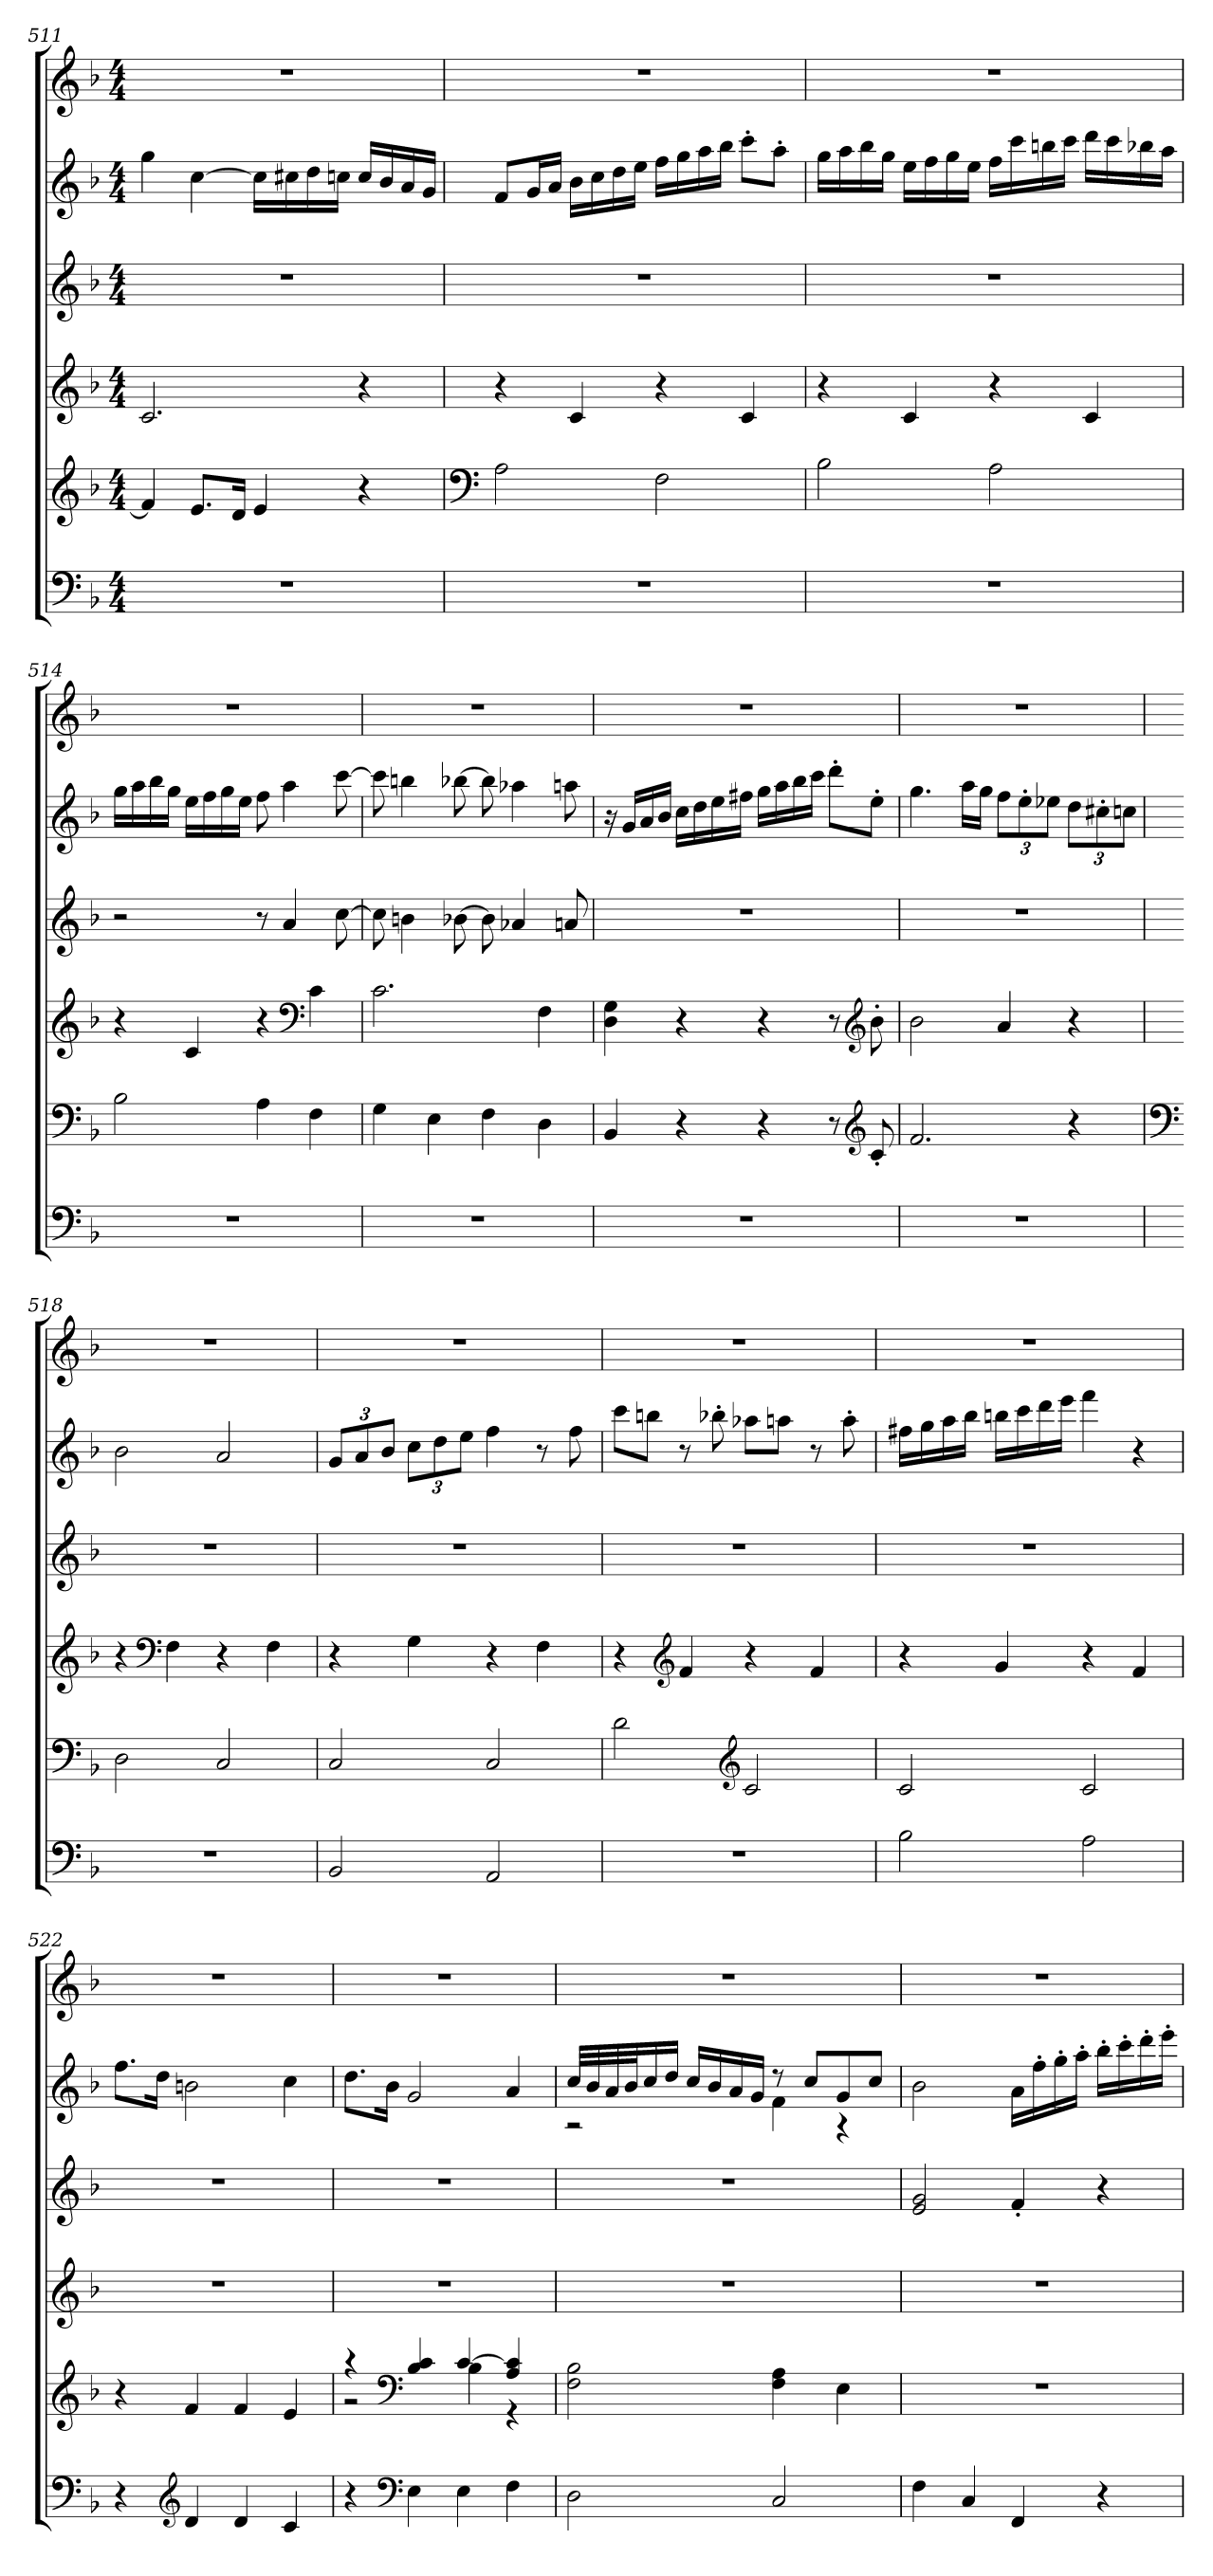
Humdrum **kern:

**kern	**kern	**kern	**kern	**kern	**kern
*part5	*part4	*part3	*part2	*part1	*part1
*staff6	*staff5	*staff4	*staff3	*staff2	*staff1
!!LO:LB:g=z
*clefF4	*clefG2	*clefG2	*clefG2	*clefG2	*clefG2
*k[b-]	*k[b-]	*k[b-]	*k[b-]	*k[b-]	*k[b-]
*M4/4	*M4/4	*M4/4	*M4/4	*M4/4	*M4/4
=511	=511	=511	=511	=511	=511
1r	4f/]	2.c/	1r	4gg\	1r
.	8.e/L	.	.	[4cc\	.
.	16d/Jk	.	.	.	.
.	4e/	.	.	16cc\LL]	.
.	.	.	.	16cc#X\	.
.	.	.	.	16dd\	.
.	.	.	.	16ccn\JJ	.
.	4r	4r	.	16cc/LL	.
.	.	.	.	16b-/	.
.	.	.	.	16a/	.
.	.	.	.	16g/JJ	.
=512	=512	=512	=512	=512	=512
*	*clefF4	*	*	*	*
*	*	*	*	*	*MM150
1r	2A\	4r	1r	8f/L	1r
.	.	.	.	16g/L	.
.	.	.	.	16a/JJ	.
.	.	4c/	.	16b-\LL	.
.	.	.	.	16cc\	.
.	.	.	.	16dd\	.
.	.	.	.	16ee\JJ	.
.	2F\	4r	.	16ff\LL	.
.	.	.	.	16gg\	.
.	.	.	.	16aa\	.
.	.	.	.	16bb-\JJ	.
.	.	4c/	.	8ccc'\L	.
.	.	.	.	8aa'\J	.
!!LO:PB:g=z
=513	=513	=513	=513	=513	=513
1r	2B-\	4r	1r	16gg\LL	1r
.	.	.	.	16aa\	.
.	.	.	.	16bb-\	.
.	.	.	.	16gg\JJ	.
.	.	4c/	.	16ee\LL	.
.	.	.	.	16ff\	.
.	.	.	.	16gg\	.
.	.	.	.	16ee\JJ	.
.	2A\	4r	.	16ff\LL	.
.	.	.	.	16ccc\	.
.	.	.	.	16bbn\	.
.	.	.	.	16ccc\JJ	.
.	.	4c/	.	16ddd\LL	.
.	.	.	.	16ccc\	.
.	.	.	.	16bb-X\	.
.	.	.	.	16aa\JJ	.
=514	=514	=514	=514	=514	=514
1r	2B-\	4r	2r	16gg\LL	1r
.	.	.	.	16aa\	.
.	.	.	.	16bb-\	.
.	.	.	.	16gg\JJ	.
.	.	4c/	.	16ee\LL	.
.	.	.	.	16ff\	.
.	.	.	.	16gg\	.
.	.	.	.	16ee\JJ	.
.	4A\	4r	8r	8ff\	.
.	.	.	4a/	4aa\	.
*	*	*clefF4	*	*	*
.	4F\	4c\	.	.	.
.	.	.	[8cc\	[8ccc\	.
=515	=515	=515	=515	=515	=515
1r	4G\	2.c\	8cc\]	8ccc\]	1r
.	.	.	4bn\	4bbn\	.
.	4E\	.	.	.	.
.	.	.	[8b-X\	[8bb-X\	.
.	4F\	.	8b-\]	8bb-\]	.
.	.	.	4a-X/	4aa-X\	.
.	4D\	4F\	.	.	.
.	.	.	8an/	8aan\	.
!!LO:LB:g=z
=516	=516	=516	=516	=516	=516
1r	4BB-/	4D\ 4G\	1r	16r	1r
.	.	.	.	16g/LL	.
.	.	.	.	16a/	.
.	.	.	.	16b-/JJ	.
.	4r	4r	.	16cc\LL	.
.	.	.	.	16dd\	.
.	.	.	.	16ee\	.
.	.	.	.	16ff#X\JJ	.
.	4r	4r	.	16gg\LL	.
.	.	.	.	16aa\	.
.	.	.	.	16bb-\	.
.	.	.	.	16ccc\JJ	.
.	8r	8r	.	8ddd'\L	.
*	*clefG2	*clefG2	*	*	*
.	8c'/	8b-'\	.	8ee'\J	.
=517	=517	=517	=517	=517	=517
1r	2.f/	2b-\	1r	4.gg\	1r
.	.	.	.	16aa\LL	.
.	.	.	.	16gg\JJ	.
*	*	*	*	*Xbrackettup	*
.	.	4a/	.	12ff\L	.
.	.	.	.	12ee'\	.
.	.	.	.	12ee-X\J	.
.	4r	4r	.	12dd\L	.
.	.	.	.	12cc#X'\	.
.	.	.	.	12ccn\J	.
=518	=518	=518	=518	=518	=518
*	*clefF4	*	*	*	*
*	*	*	*	*	*MM150
1r	2D\	4r	1r	2b-\	1r
*	*	*clefF4	*	*	*
.	.	4F\	.	.	.
.	2C/	4r	.	2a/	.
.	.	4F\	.	.	.
!!LO:PB:g=z
=519	=519	=519	=519	=519	=519
2BB-/	2C/	4r	1r	12g/L	1r
.	.	.	.	12a/	.
.	.	.	.	12b-/J	.
.	.	4G\	.	12cc\L	.
.	.	.	.	12dd\	.
.	.	.	.	12ee\J	.
2AA/	2C/	4r	.	4ff\	.
.	.	4F\	.	8r	.
.	.	.	.	8ff\	.
=520	=520	=520	=520	=520	=520
*	*	*	*	*	*MM150
1r	2d\	4r	1r	8ccc\L	1r
.	.	.	.	8bbn\J	.
*	*	*clefG2	*	*	*
.	.	4f/	.	8r	.
.	.	.	.	8bb-X'\	.
*	*clefG2	*	*	*	*
.	2c/	4r	.	8aa-X\L	.
.	.	.	.	8aan\J	.
.	.	4f/	.	8r	.
.	.	.	.	8aa'\	.
=521	=521	=521	=521	=521	=521
2B-\	2c/	4r	1r	16ff#X\LL	1r
.	.	.	.	16gg\	.
.	.	.	.	16aa\	.
.	.	.	.	16bb-\JJ	.
.	.	4g/	.	16bbn\LL	.
.	.	.	.	16ccc\	.
.	.	.	.	16ddd\	.
.	.	.	.	16eee\JJ	.
2A\	2c/	4r	.	4fff\	.
.	.	4f/	.	4r	.
=522	=522	=522	=522	=522	=522
*	*	*	*	*	*MM150
4r	4r	1r	1r	8.ff\L	1r
.	.	.	.	16dd\Jk	.
*clefG2	*	*	*	*	*
4d/	4f/	.	.	2bn\	.
4d/	4f/	.	.	.	.
4c/	4e/	.	.	4cc\	.
!!LO:LB:g=z
=523	=523	=523	=523	=523	=523
*	*^	*	*	*	*
4r	4r	2r	1r	1r	8.dd\L	1r
.	.	.	.	.	16b-\Jk	.
*clefF4	*clefF4	*	*	*	*	*
4E\	4B-/ 4c/	.	.	.	2g/	.
4E\	[4c/	4B-\	.	.	.	.
4F\	4A/ 4c/]	4r	.	.	4a/	.
*	*v	*v	*	*	*	*
=524	=524	=524	=524	=524	=524
*	*	*	*	*^	*
2D\	2F\ 2B-\	1r	1r	32cc/LLL	2r	1r
.	.	.	.	32b-/	.	.
.	.	.	.	32a/	.	.
.	.	.	.	32b-/J	.	.
.	.	.	.	16cc/	.	.
.	.	.	.	16dd/JJ	.	.
.	.	.	.	16cc/LL	.	.
.	.	.	.	16b-/	.	.
.	.	.	.	16a/	.	.
.	.	.	.	16g/JJ	.	.
2C/	4F\ 4A\	.	.	8r	4f\	.
.	.	.	.	8cc/L	.	.
.	4E\	.	.	8g/	4r	.
.	.	.	.	8cc/J	.	.
*	*	*	*	*v	*v	*
=525	=525	=525	=525	=525	=525
4F\	1r	1r	2e/ 2g/	2b-\	1r
4C/	.	.	.	.	.
4FF/	.	.	4f'/	16a\LL	.
.	.	.	.	16ff'\	.
.	.	.	.	16gg'\	.
.	.	.	.	16aa'\JJ	.
4r	.	.	4r	16bb-'\LL	.
.	.	.	.	16ccc'\	.
.	.	.	.	16ddd'\	.
.	.	.	.	16eee'\JJ	.
=	=	=	=	=	=
*-	*-	*-	*-	*-	*-
